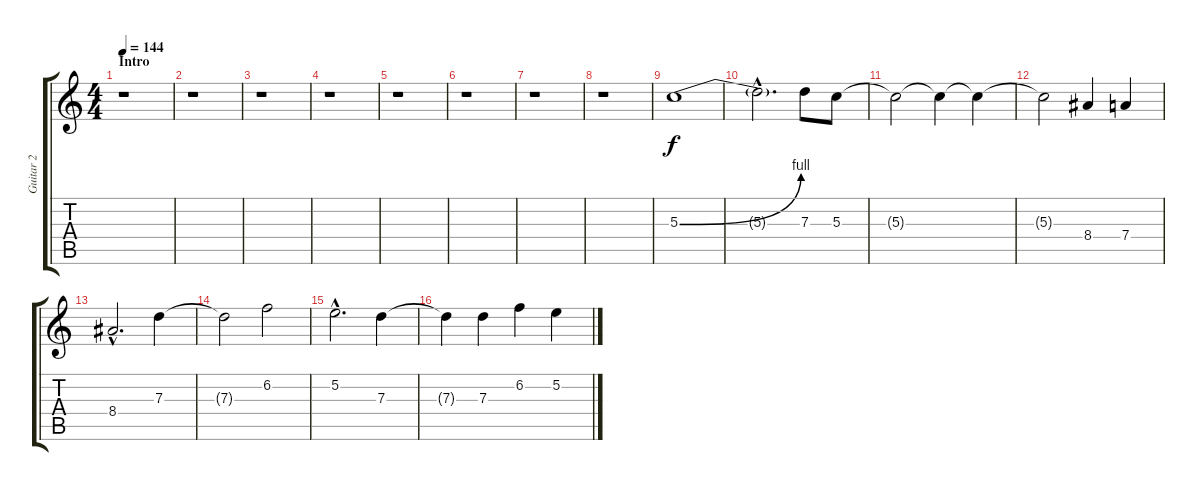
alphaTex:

\track ("Guitar 2" "Guitar 2") {instrument overdrivenguitar}
\staff {score tabs}
\tuning (E4 B3 G3 D3 A2 D2) {hide}
\ts (4 4)
\section ("" "Intro")
\tempo 144
\clef g2
\ks c
r.1{dy f instrument overdrivenguitar} |
r.1 |
r.1 |
r.1 |
r.1 |
r.1 |
r.1 |
r.1 |
5.3{be (bend 0 0 60 4)}.1 |
5.3{hac t}.2{d} 7.3.8 5.3.8 |
5.3{t}.2 5.3{t}.4 5.3{t}.4 |
5.3{t}.2 8.4.4 7.4.4 |
8.4{hac}.2{d} 7.3.4 |
7.3{t}.2 6.2.2 |
5.2{hac}.2{d} 7.3.4 |
7.3{t}.4 7.3.4 6.2.4 5.2.4
